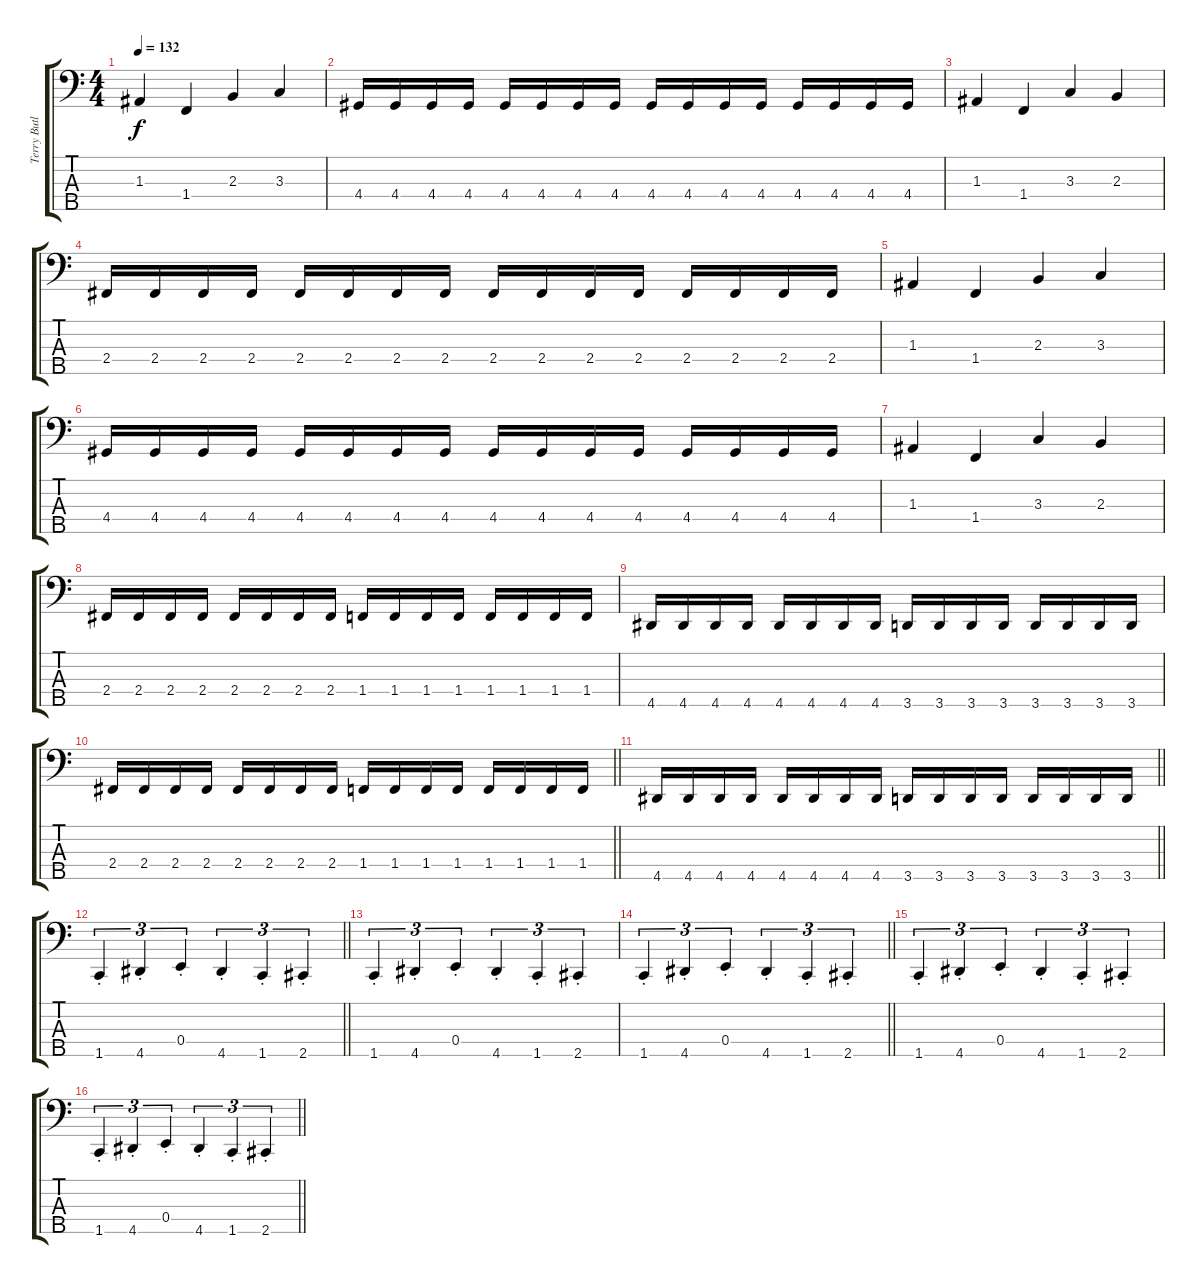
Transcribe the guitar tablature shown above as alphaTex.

\track ("Terry Butler" "Terry Butl") {instrument electricbassfinger}
\staff {score tabs}
\tuning (G2 D2 A1 E1 B0) {hide}
\ts (4 4)
\tempo 132
\clef f4
\ks c
1.3.4{dy f} 1.4.4 2.3.4 3.3.4 |
4.4.16 4.4.16 4.4.16 4.4.16 4.4.16 4.4.16 4.4.16 4.4.16 4.4.16 4.4.16 4.4.16 4.4.16 4.4.16 4.4.16 4.4.16 4.4.16 |
1.3.4 1.4.4 3.3.4 2.3.4 |
2.4.16 2.4.16 2.4.16 2.4.16 2.4.16 2.4.16 2.4.16 2.4.16 2.4.16 2.4.16 2.4.16 2.4.16 2.4.16 2.4.16 2.4.16 2.4.16 |
1.3.4 1.4.4 2.3.4 3.3.4 |
4.4.16 4.4.16 4.4.16 4.4.16 4.4.16 4.4.16 4.4.16 4.4.16 4.4.16 4.4.16 4.4.16 4.4.16 4.4.16 4.4.16 4.4.16 4.4.16 |
1.3.4 1.4.4 3.3.4 2.3.4 |
2.4.16 2.4.16 2.4.16 2.4.16 2.4.16 2.4.16 2.4.16 2.4.16 1.4.16 1.4.16 1.4.16 1.4.16 1.4.16 1.4.16 1.4.16 1.4.16 |
4.5.16 4.5.16 4.5.16 4.5.16 4.5.16 4.5.16 4.5.16 4.5.16 3.5.16 3.5.16 3.5.16 3.5.16 3.5.16 3.5.16 3.5.16 3.5.16 |
\barLineRight lightlight
2.4.16 2.4.16 2.4.16 2.4.16 2.4.16 2.4.16 2.4.16 2.4.16 1.4.16 1.4.16 1.4.16 1.4.16 1.4.16 1.4.16 1.4.16 1.4.16 |
\barLineRight lightlight
4.5.16 4.5.16 4.5.16 4.5.16 4.5.16 4.5.16 4.5.16 4.5.16 3.5.16 3.5.16 3.5.16 3.5.16 3.5.16 3.5.16 3.5.16 3.5.16 |
\barLineRight lightlight
1.5{st}.4{tu (3 2)} 4.5{st}.4{tu (3 2)} 0.4{st}.4{tu (3 2)} 4.5{st}.4{tu (3 2)} 1.5{st}.4{tu (3 2)} 2.5{st}.4{tu (3 2)} |
1.5{st}.4{tu (3 2)} 4.5{st}.4{tu (3 2)} 0.4{st}.4{tu (3 2)} 4.5{st}.4{tu (3 2)} 1.5{st}.4{tu (3 2)} 2.5{st}.4{tu (3 2)} |
\barLineRight lightlight
1.5{st}.4{tu (3 2)} 4.5{st}.4{tu (3 2)} 0.4{st}.4{tu (3 2)} 4.5{st}.4{tu (3 2)} 1.5{st}.4{tu (3 2)} 2.5{st}.4{tu (3 2)} |
1.5{st}.4{tu (3 2)} 4.5{st}.4{tu (3 2)} 0.4{st}.4{tu (3 2)} 4.5{st}.4{tu (3 2)} 1.5{st}.4{tu (3 2)} 2.5{st}.4{tu (3 2)} |
\barLineRight lightlight
1.5{st}.4{tu (3 2)} 4.5{st}.4{tu (3 2)} 0.4{st}.4{tu (3 2)} 4.5{st}.4{tu (3 2)} 1.5{st}.4{tu (3 2)} 2.5{st}.4{tu (3 2)}
